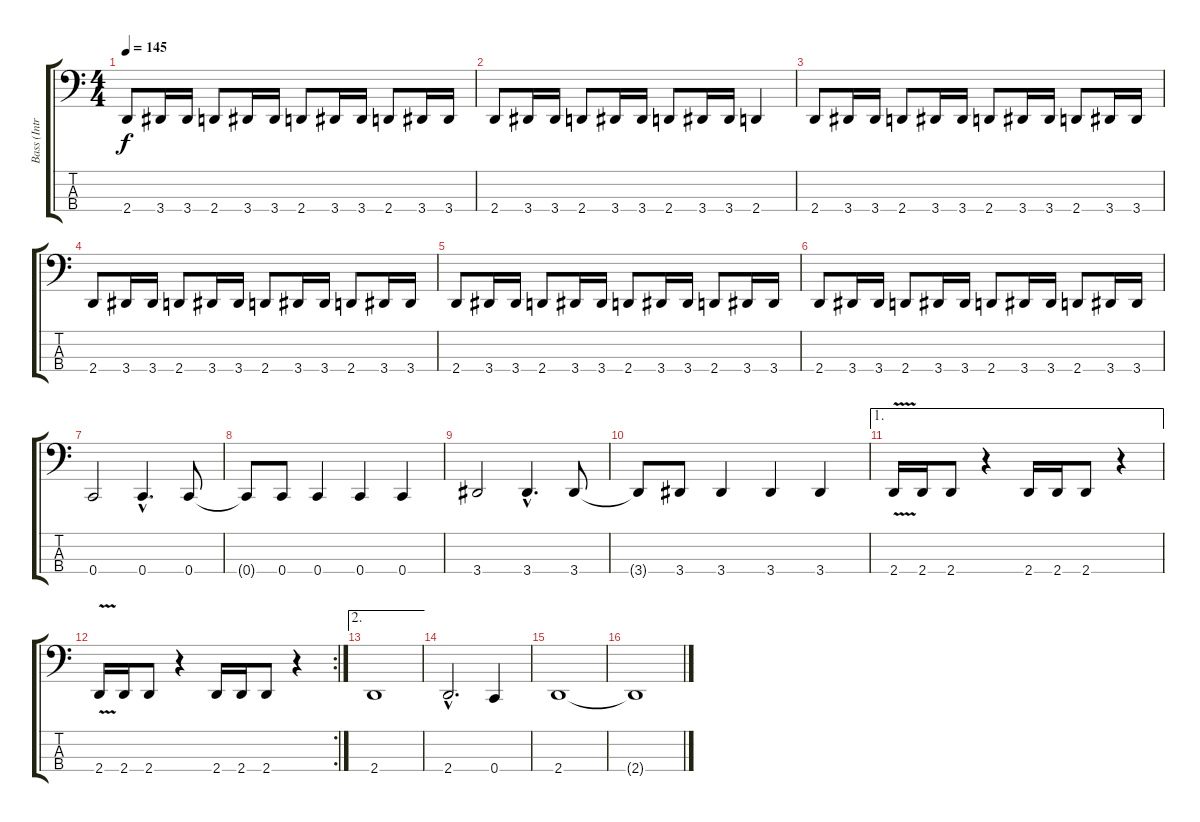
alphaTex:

\track ("Bass (Intro)" "Bass (Intr") {instrument electricbasspick}
\staff {score tabs}
\tuning (F2 C2 G1 C1) {hide}
\ts (4 4)
\tempo 145
\clef f4
\ks c
2.4.8{dy f} 3.4.16 3.4.16 2.4.8 3.4.16 3.4.16 2.4.8 3.4.16 3.4.16 2.4.8 3.4.16 3.4.16 |
2.4.8 3.4.16 3.4.16 2.4.8 3.4.16 3.4.16 2.4.8 3.4.16 3.4.16 2.4.4 |
2.4.8 3.4.16 3.4.16 2.4.8 3.4.16 3.4.16 2.4.8 3.4.16 3.4.16 2.4.8 3.4.16 3.4.16 |
2.4.8 3.4.16 3.4.16 2.4.8 3.4.16 3.4.16 2.4.8 3.4.16 3.4.16 2.4.8 3.4.16 3.4.16 |
2.4.8 3.4.16 3.4.16 2.4.8 3.4.16 3.4.16 2.4.8 3.4.16 3.4.16 2.4.8 3.4.16 3.4.16 |
2.4.8 3.4.16 3.4.16 2.4.8 3.4.16 3.4.16 2.4.8 3.4.16 3.4.16 2.4.8 3.4.16 3.4.16 |
0.4.2 0.4{hac}.4{d} 0.4.8 |
0.4{t}.8 0.4.8 0.4.4 0.4.4 0.4.4 |
3.4.2 3.4{hac}.4{d} 3.4.8 |
3.4{t}.8 3.4.8 3.4.4 3.4.4 3.4.4 |
\ae 1
2.4{v}.16 2.4.16 2.4.8 r.4 2.4.16 2.4.16 2.4.8 r.4 |
\rc 2
2.4{v}.16 2.4.16 2.4.8 r.4 2.4.16 2.4.16 2.4.8 r.4 |
\ae 2
2.4.1 |
2.4{hac}.2{d} 0.4.4 |
2.4.1 |
2.4{t}.1
